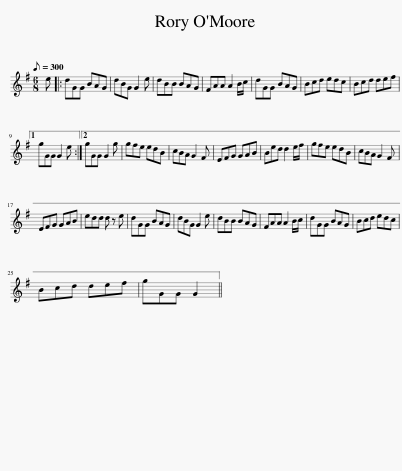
X:1
L:1/8
Q:1/8=300
M:6/8
I:linebreak $
K:none
V:1 treble transpose="8 "
V:1
[K:G] e |: dGG BAG | dBG G2 e | dBB BAG | FAA A2 B/c/ | %5
 dGG BAG | Bcd edc | Bcd def |1$ gGG G2 e :|2 gGG G2 g | %10
 gfe edB | cBA G2 F | EFG GAB | Bed d2 e/f/ | gfe edB | %15
 cBA G2 F |$ EFG GAB | edd d z e | dGG BAG | dBG G2 e | %20
 dBB BAG | FAA A2 B/c/ | dGG BAG | Bcd edc |$ Bcd def | %25
 gGG G2 || %26
